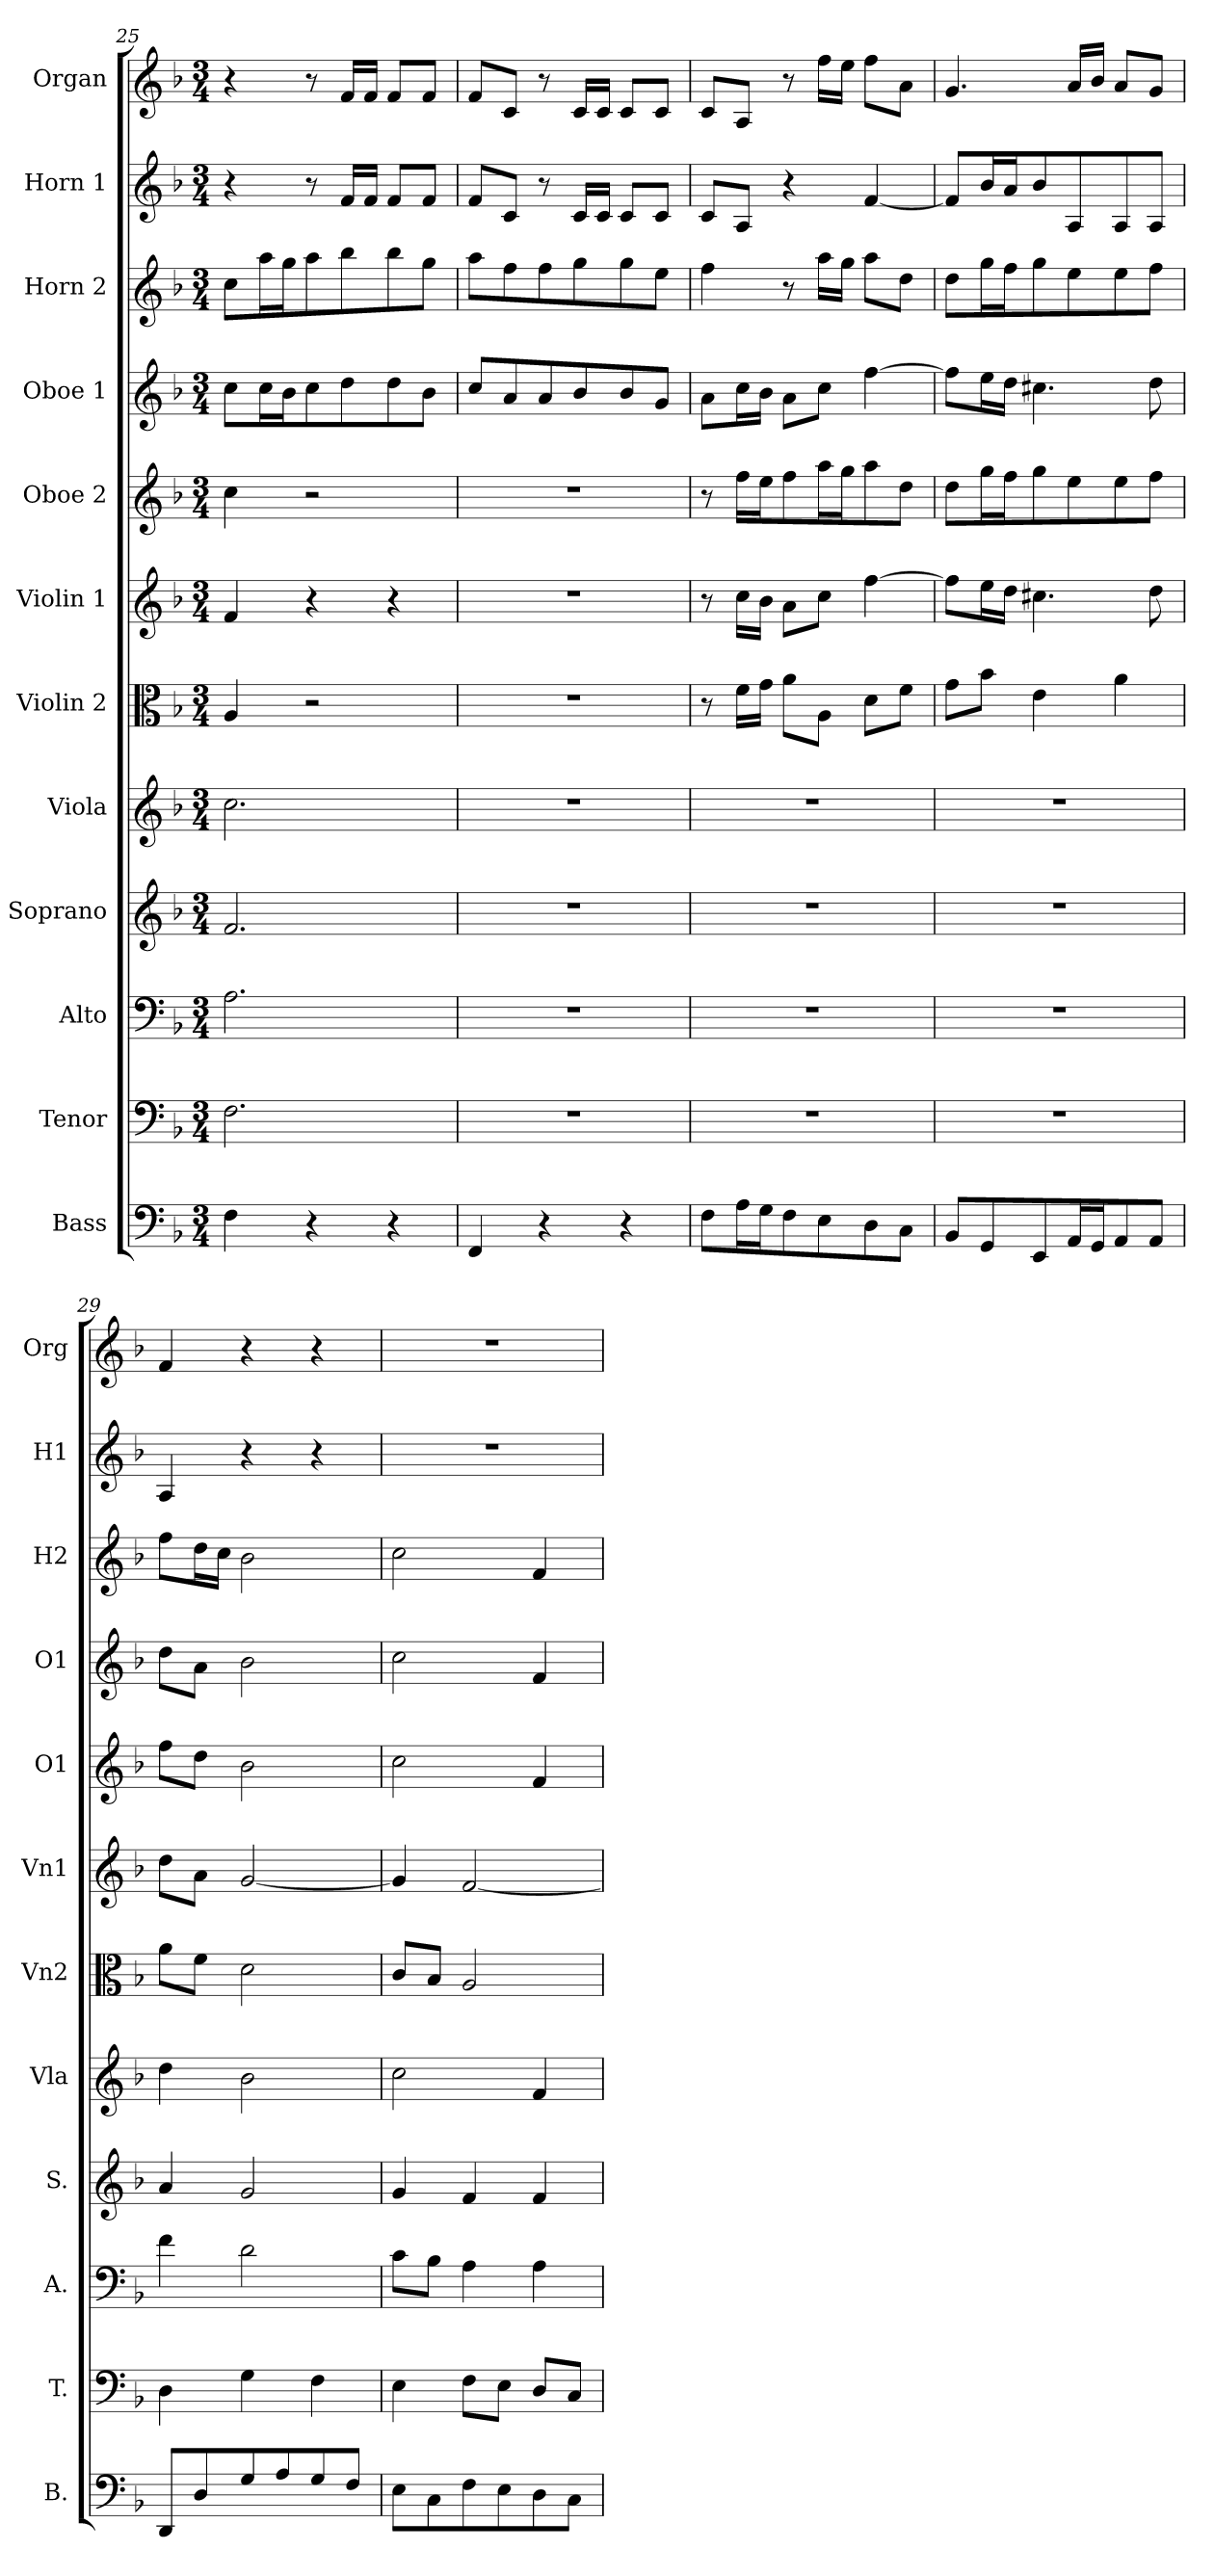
**kern	**kern	**kern	**kern	**kern	**kern	**kern	**kern	**kern	**kern	**kern	**kern
*part12	*part11	*part10	*part9	*part8	*part7	*part6	*part5	*part4	*part3	*part2	*part1
*staff12	*staff11	*staff10	*staff9	*staff8	*staff7	*staff6	*staff5	*staff4	*staff3	*staff2	*staff1
*I"Bass	*I"Tenor	*I"Alto	*I"Soprano	*I"Viola	*I"Violin 2	*I"Violin 1	*I"Oboe 2	*I"Oboe 1	*I"Horn 2	*I"Horn 1	*I"Organ
*I'B.	*I'T.	*I'A.	*I'S.	*I'Vla	*I'Vn2	*I'Vn1	*I'O1	*I'O1	*I'H2	*I'H1	*I'Org
*clefF4	*clefF4	*clefF4	*clefG2	*clefG2	*clefC3	*clefG2	*clefG2	*clefG2	*clefG2	*clefG2	*clefG2
*	*	*	*	*	*	*	*	*	*	*ITrd4c7	*ITrd4c7
*k[b-]	*k[b-]	*k[b-]	*k[b-]	*k[b-]	*k[b-]	*k[b-]	*k[b-]	*k[b-]	*k[b-]	*k[b-e-]	*k[b-e-]
*F:	*F:	*F:	*F:	*F:	*F:	*F:	*F:	*F:	*F:	*B-:	*B-:
*M3/4	*M3/4	*M3/4	*M3/4	*M3/4	*M3/4	*M3/4	*M3/4	*M3/4	*M3/4	*M3/4	*M3/4
=25	=25	=25	=25	=25	=25	=25	=25	=25	=25	=25	=25
4F\	2.F\	2.A\	2.f/	2.cc\	4A/	4f/	4cc\	8cc\L	8cc\L	4r	4r
.	.	.	.	.	.	.	.	16cc\L	16aa\L	.	.
.	.	.	.	.	.	.	.	16b-\J	16gg\J	.	.
4r	.	.	.	.	2r	4r	2r	8cc\	8aa\	8r	8r
.	.	.	.	.	.	.	.	8dd\	8bb-\	16B-/LL	16B-/LL
.	.	.	.	.	.	.	.	.	.	16B-/JJ	16B-/JJ
4r	.	.	.	.	.	4r	.	8dd\	8bb-\	8B-/L	8B-/L
.	.	.	.	.	.	.	.	8b-\J	8gg\J	8B-/J	8B-/J
!!LO:PB:g=z
=26	=26	=26	=26	=26	=26	=26	=26	=26	=26	=26	=26
!	!LO:N:vis=2	!LO:N:vis=2	!LO:N:vis=2	!LO:N:vis=2	!LO:N:vis=2	!LO:N:vis=2	!LO:N:vis=2	!	!	!	!
4FF/	2.r	2.r	2.r	2.r	2.r	2.r	2.r	8cc/L	8aa\L	8B-/L	8B-/L
.	.	.	.	.	.	.	.	8a/	8ff\	8F/J	8F/J
4r	.	.	.	.	.	.	.	8a/	8ff\	8r	8r
.	.	.	.	.	.	.	.	8b-/	8gg\	16F/LL	16F/LL
.	.	.	.	.	.	.	.	.	.	16F/JJ	16F/JJ
4r	.	.	.	.	.	.	.	8b-/	8gg\	8F/L	8F/L
.	.	.	.	.	.	.	.	8g/J	8ee\J	8F/J	8F/J
=27	=27	=27	=27	=27	=27	=27	=27	=27	=27	=27	=27
!	!LO:N:vis=2	!LO:N:vis=2	!LO:N:vis=2	!LO:N:vis=2	!	!	!	!	!	!	!
8F\L	2.r	2.r	2.r	2.r	8r	8r	8r	8a\L	4ff\	8F/L	8F/L
16A\L	.	.	.	.	16f\LL	16cc\LL	16ff\LL	16cc\L	.	8D/J	8D/J
16G\J	.	.	.	.	16g\JJ	16b-\JJ	16ee\J	16b-\JJ	.	.	.
8F\	.	.	.	.	8a\L	8a\L	8ff\	8a\L	8r	4r	8r
8E\	.	.	.	.	8A\J	8cc\J	16aa\L	8cc\J	16aa\LL	.	16b-\LL
.	.	.	.	.	.	.	16gg\J	.	16gg\JJ	.	16a\JJ
8D\	.	.	.	.	8d\L	[4ff\	8aa\	[4ff\	8aa\L	[4B-/	8b-\L
8C\J	.	.	.	.	8f\J	.	8dd\J	.	8dd\J	.	8d\J
=28	=28	=28	=28	=28	=28	=28	=28	=28	=28	=28	=28
!	!LO:N:vis=2	!LO:N:vis=2	!LO:N:vis=2	!LO:N:vis=2	!	!	!	!	!	!	!
8BB-/L	2.r	2.r	2.r	2.r	8g\L	8ff\L]	8dd\L	8ff\L]	8dd\L	8B-/L]	4.c/
8GG/	.	.	.	.	8b-\J	16ee\L	16gg\L	16ee\L	16gg\L	16e-/L	.
.	.	.	.	.	.	16dd\JJ	16ff\J	16dd\JJ	16ff\J	16d/J	.
8EE/	.	.	.	.	4e\	4.cc#X\	8gg\	4.cc#X\	8gg\	8e-/	.
16AA/L	.	.	.	.	.	.	8ee\	.	8ee\	8D/	16d/LL
16GG/J	.	.	.	.	.	.	.	.	.	.	16e-/JJ
8AA/	.	.	.	.	4a\	.	8ee\	.	8ee\	8D/	8d/L
8AA/J	.	.	.	.	.	8dd\	8ff\J	8dd\	8ff\J	8D/J	8c/J
=29	=29	=29	=29	=29	=29	=29	=29	=29	=29	=29	=29
8DD/L	4D\	4f\	4a/	4dd\	8a\L	8dd\L	8ff\L	8dd\L	8ff\L	4D/	4B-/
8D/	.	.	.	.	8f\J	8a\J	8dd\J	8a\J	16dd\L	.	.
.	.	.	.	.	.	.	.	.	16cc\JJ	.	.
8G/	4G\	2d\	2g/	2b-\	2d\	[2g/	2b-\	2b-\	2b-\	4r	4r
8A/	.	.	.	.	.	.	.	.	.	.	.
8G/	4F\	.	.	.	.	.	.	.	.	4r	4r
8F/J	.	.	.	.	.	.	.	.	.	.	.
=30	=30	=30	=30	=30	=30	=30	=30	=30	=30	=30	=30
!	!	!	!	!	!	!	!	!	!	!LO:N:vis=2	!LO:N:vis=2
8E\L	4E\	8c\L	4g/	2cc\	8c/L	4g/]	2cc\	2cc\	2cc\	2.r	2.r
8C\	.	8B-\J	.	.	8B-/J	.	.	.	.	.	.
8F\	8F\L	4A\	4f/	.	2A/	[2f/	.	.	.	.	.
8E\	8E\J	.	.	.	.	.	.	.	.	.	.
8D\	8D/L	4A\	4f/	4f/	.	.	4f/	4f/	4f/	.	.
8C\J	8C/J	.	.	.	.	.	.	.	.	.	.
=	=	=	=	=	=	=	=	=	=	=	=
*-	*-	*-	*-	*-	*-	*-	*-	*-	*-	*-	*-
